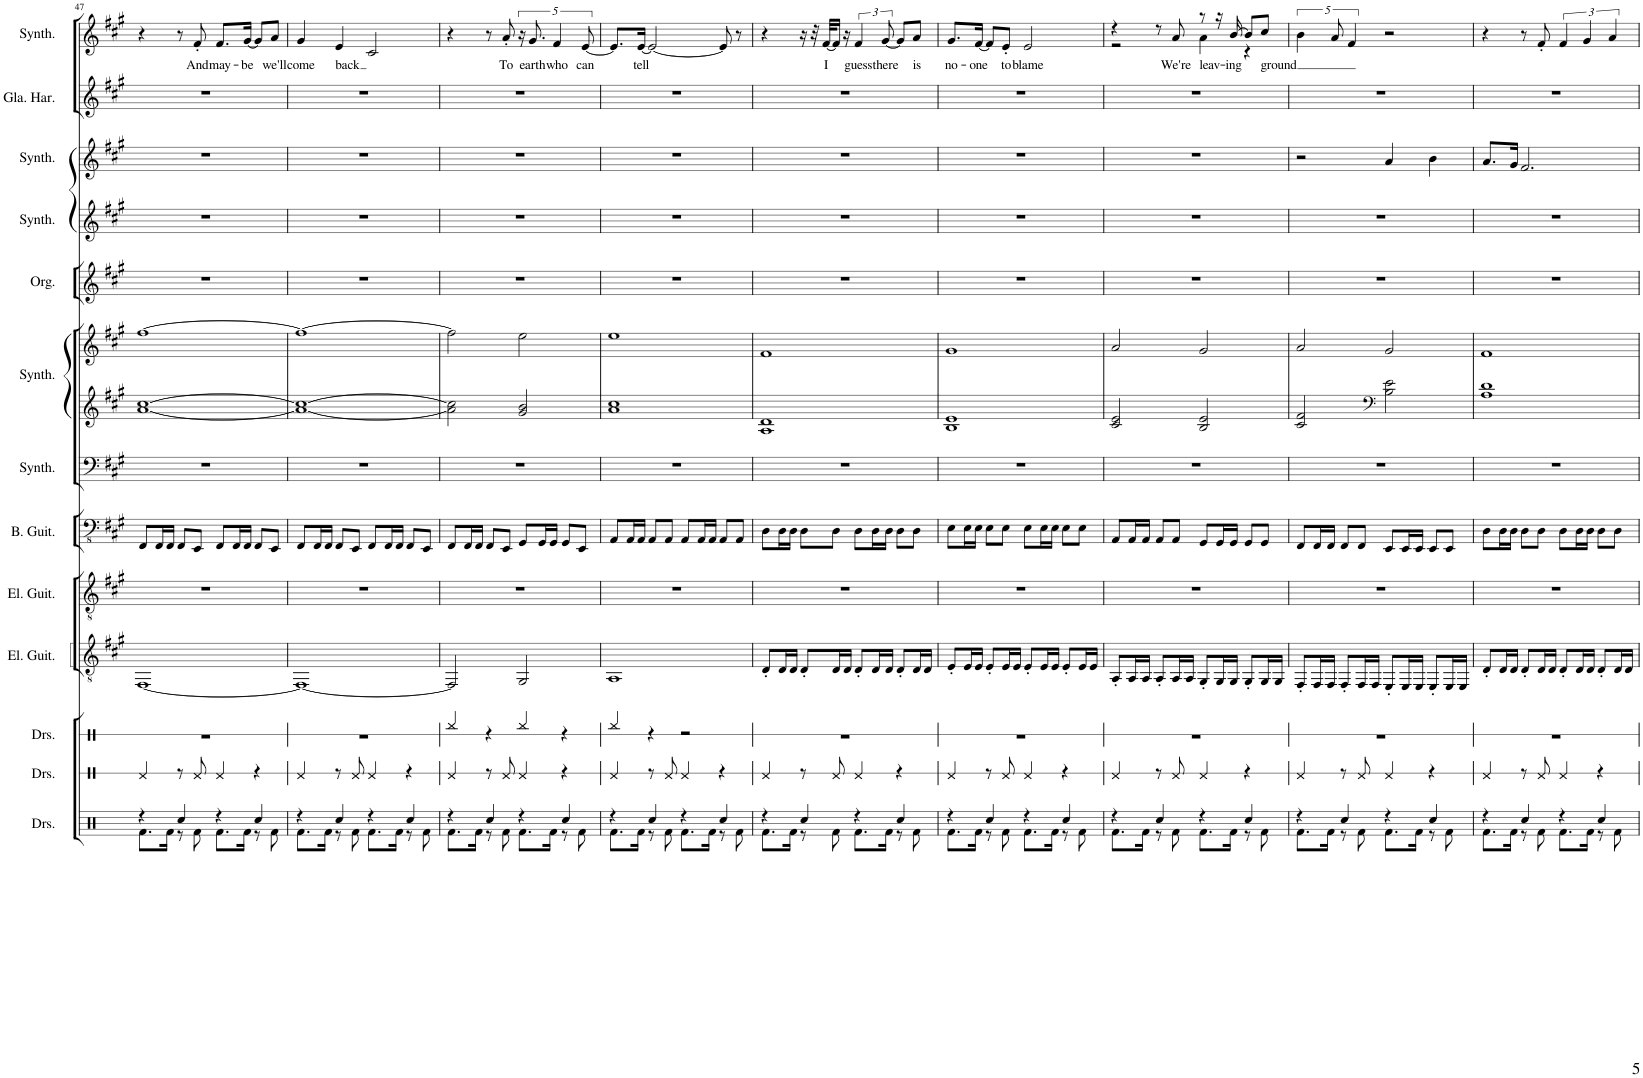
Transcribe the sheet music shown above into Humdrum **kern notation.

**kern	**kern	**kern	**kern	**kern	**kern	**text
*part5	*part4	*part3	*part3	*part2	*part1	*part1
*staff6	*staff5	*staff4	*staff3	*staff2	*staff1	*staff1
*I"Electric Guitar, drive guitar	*I"Bass Guitar, slapbass	*I"String Synthesizer, warmstrings	*	*I"Brass Synthesizer, leadbrass	*I"Saw Synthesizer, vocals	*
*I'El. Guit.	*I'B. Guit.	*I'Synth.	*	*I'Synth.	*I'Synth.	*
!!LO:PB:g=z
*clefGv2	*clefFv4	*clefG2	*clefG2	*clefG2	*clefG2	*
*k[f#c#g#]	*k[f#c#g#]	*k[f#c#g#]	*k[f#c#g#]	*k[f#c#g#]	*k[f#c#g#]	*
*M4/4	*M4/4	*M4/4	*M4/4	*M4/4	*M4/4	*
=47	=47	=47	=47	=47	=47	=47
[1FF#	8FFF#/L	[1a [1cc#	[1ff#	1r	4r	.
.	16FFF#/L	.	.	.	.	.
.	16FFF#/JJ	.	.	.	.	.
.	8FFF#/L	.	.	.	8r	.
!	!	!	!	!	!	!LO:LY:b
.	8EEE/J	.	.	.	8f#'/	And
!	!	!	!	!	!	!LO:LY:b
.	8FFF#/L	.	.	.	8.f#/L	may-
.	16FFF#/L	.	.	.	.	.
!	!	!	!	!	!	!LO:LY:b
.	16FFF#/JJ	.	.	.	[16g#/Jk	-be
.	8FFF#/L	.	.	.	8g#/L]	.
!	!	!	!	!	!	!LO:LY:b
.	8EEE/J	.	.	.	8a/J	we'll
=48	=48	=48	=48	=48	=48	=48
!	!	!	!	!	!	!LO:LY:b
1FF#_	8FFF#/L	1a_ 1cc#_	1ff#_	1r	4g#/	come
.	16FFF#/L	.	.	.	.	.
.	16FFF#/JJ	.	.	.	.	.
!	!	!	!	!	!	!LO:LY:b
.	8FFF#/L	.	.	.	4e/	back
.	8EEE/J	.	.	.	.	.
.	8FFF#/L	.	.	.	2c#/	.
.	16FFF#/L	.	.	.	.	.
.	16FFF#/JJ	.	.	.	.	.
.	8FFF#/L	.	.	.	.	.
.	8EEE/J	.	.	.	.	.
=49	=49	=49	=49	=49	=49	=49
2FF#/]	8FFF#/L	2a\] 2cc#\]	2ff#\]	1r	4r	.
.	16FFF#/L	.	.	.	.	.
.	16FFF#/JJ	.	.	.	.	.
.	8FFF#/L	.	.	.	8r	.
!	!	!	!	!	!	!LO:LY:b
.	8EEE/J	.	.	.	8a'/	To
2GG#/	8GGG#/L	2g#/ 2b/	2ee\	.	20r	.
!	!	!	!	!	!	!LO:LY:b
.	.	.	.	.	10.g#/	earth
.	16GGG#/L	.	.	.	.	.
.	16GGG#/JJ	.	.	.	.	.
!	!	!	!	!	!	!LO:LY:b
.	.	.	.	.	5f#/	who
.	8GGG#/L	.	.	.	.	.
.	8EEE/J	.	.	.	.	.
!	!	!	!	!	!	!LO:LY:b
.	.	.	.	.	[10e/	can
=50	=50	=50	=50	=50	=50	=50
1AA	8AAA/L	1a 1cc#	1ee	1r	8.e/L]	.
.	16AAA/L	.	.	.	.	.
!	!	!	!	!	!	!LO:LY:b
.	16AAA/JJ	.	.	.	[16e/Jk	tell
.	8AAA/L	.	.	.	2e/_	.
.	8AAA/J	.	.	.	.	.
.	8AAA/L	.	.	.	.	.
.	16AAA/L	.	.	.	.	.
.	16AAA/JJ	.	.	.	.	.
.	8AAA/L	.	.	.	8e/]	.
.	8AAA/J	.	.	.	8r	.
=51	=51	=51	=51	=51	=51	=51
8D'/L	8DD\L	1A 1d	1f#	1r	4r	.
16D/L	16DD\L	.	.	.	.	.
16D/JJ	16DD\JJ	.	.	.	.	.
8D'/L	8DD\L	.	.	.	16r	.
.	.	.	.	.	32r	.
!	!	!	!	!	!	!LO:LY:b
.	.	.	.	.	[32f#/KLL	I
16D/L	8DD\J	.	.	.	16f#/JJ]	.
16D/JJ	.	.	.	.	16r	.
!	!	!	!	!	!	!LO:LY:b
8D'/L	8DD\L	.	.	.	6f#/	guess
16D/L	16DD\L	.	.	.	.	.
!	!	!	!	!	!	!LO:LY:b
.	.	.	.	.	[12g#/	there
16D/JJ	16DD\JJ	.	.	.	.	.
8D'/L	8DD\L	.	.	.	8g#/L]	.
!	!	!	!	!	!	!LO:LY:b
16D/L	8DD\J	.	.	.	8a/J	is
16D/JJ	.	.	.	.	.	.
=52	=52	=52	=52	=52	=52	=52
!	!	!	!	!	!	!LO:LY:b
8E'/L	8EE\L	1B 1e	1g#	1r	8.g#/L	no-
16E/L	16EE\L	.	.	.	.	.
!	!	!	!	!	!	!LO:LY:b
16E/JJ	16EE\JJ	.	.	.	[16f#/Jk	-one
8E'/L	8EE\L	.	.	.	8f#/L]	.
!	!	!	!	!	!	!LO:LY:b
16E/L	8EE\J	.	.	.	8e'/J	to
16E/JJ	.	.	.	.	.	.
!	!	!	!	!	!	!LO:LY:b
8E'/L	8EE\L	.	.	.	2e/	blame
16E/L	16EE\L	.	.	.	.	.
16E/JJ	16EE\JJ	.	.	.	.	.
8E'/L	8EE\L	.	.	.	.	.
16E/L	8EE\J	.	.	.	.	.
16E/JJ	.	.	.	.	.	.
=53	=53	=53	=53	=53	=53	=53
*	*	*	*	*	*^	*
8AA'/L	8AAA/L	2c#/ 2e/	2a/	1r	4r	2r	.
16AA/L	16AAA/L	.	.	.	.	.	.
16AA/JJ	16AAA/JJ	.	.	.	.	.	.
8AA'/L	8AAA/L	.	.	.	8r	.	.
!	!	!	!	!	!	!	!LO:LY:b
16AA/L	8AAA/J	.	.	.	8a/	.	We're
16AA/JJ	.	.	.	.	.	.	.
!	!	!	!	!	!	!	!LO:LY:b
8GG#'/L	8GGG#/L	2B/ 2e/	2g#/	.	8r	4a\	leav-
16GG#/L	16GGG#/L	.	.	.	16r	.	.
!	!	!	!	!	!	!	!LO:LY:b
16GG#/JJ	16GGG#/JJ	.	.	.	[16b/	.	ing
8GG#'/L	8GGG#/L	.	.	.	8b/L]	4r	.
!	!	!	!	!	!	!	!LO:LY:b
16GG#/L	8GGG#/J	.	.	.	8cc#/J	.	ground
16GG#/JJ	.	.	.	.	.	.	.
*	*	*	*	*	*v	*v	*
=54	=54	=54	=54	=54	=54	=54
8FF#'/L	8FFF#/L	2c#/ 2f#/	2a/	2r	5b\	.
16FF#/L	16FFF#/L	.	.	.	.	.
16FF#/JJ	16FFF#/JJ	.	.	.	.	.
.	.	.	.	.	10a/	.
8FF#'/L	8FFF#/L	.	.	.	.	.
.	.	.	.	.	5f#/	.
16FF#/L	8FFF#/J	.	.	.	.	.
16FF#/JJ	.	.	.	.	.	.
*	*	*clefF4	*	*	*	*
8EE'/L	8EEE/L	2B\ 2e\	2g#/	4a/	2r	.
16EE/L	16EEE/L	.	.	.	.	.
16EE/JJ	16EEE/JJ	.	.	.	.	.
8EE'/L	8EEE/L	.	.	4b\	.	.
16EE/L	8EEE/J	.	.	.	.	.
16EE/JJ	.	.	.	.	.	.
=55	=55	=55	=55	=55	=55	=55
8D'/L	8DD\L	1A 1d	1f#	8.a/L	4r	.
16D/L	16DD\L	.	.	.	.	.
16D/JJ	16DD\JJ	.	.	16g#/Jk	.	.
8D'/L	8DD\L	.	.	2.f#/	8r	.
16D/L	8DD\J	.	.	.	8f#'/	.
16D/JJ	.	.	.	.	.	.
8D'/L	8DD\L	.	.	.	6f#/	.
16D/L	16DD\L	.	.	.	.	.
.	.	.	.	.	6g#/	.
16D/JJ	16DD\JJ	.	.	.	.	.
8D'/L	8DD\L	.	.	.	.	.
.	.	.	.	.	6a/	.
16D/L	8DD\J	.	.	.	.	.
16D/JJ	.	.	.	.	.	.
=	=	=	=	=	=	=
*-	*-	*-	*-	*-	*-	*-
